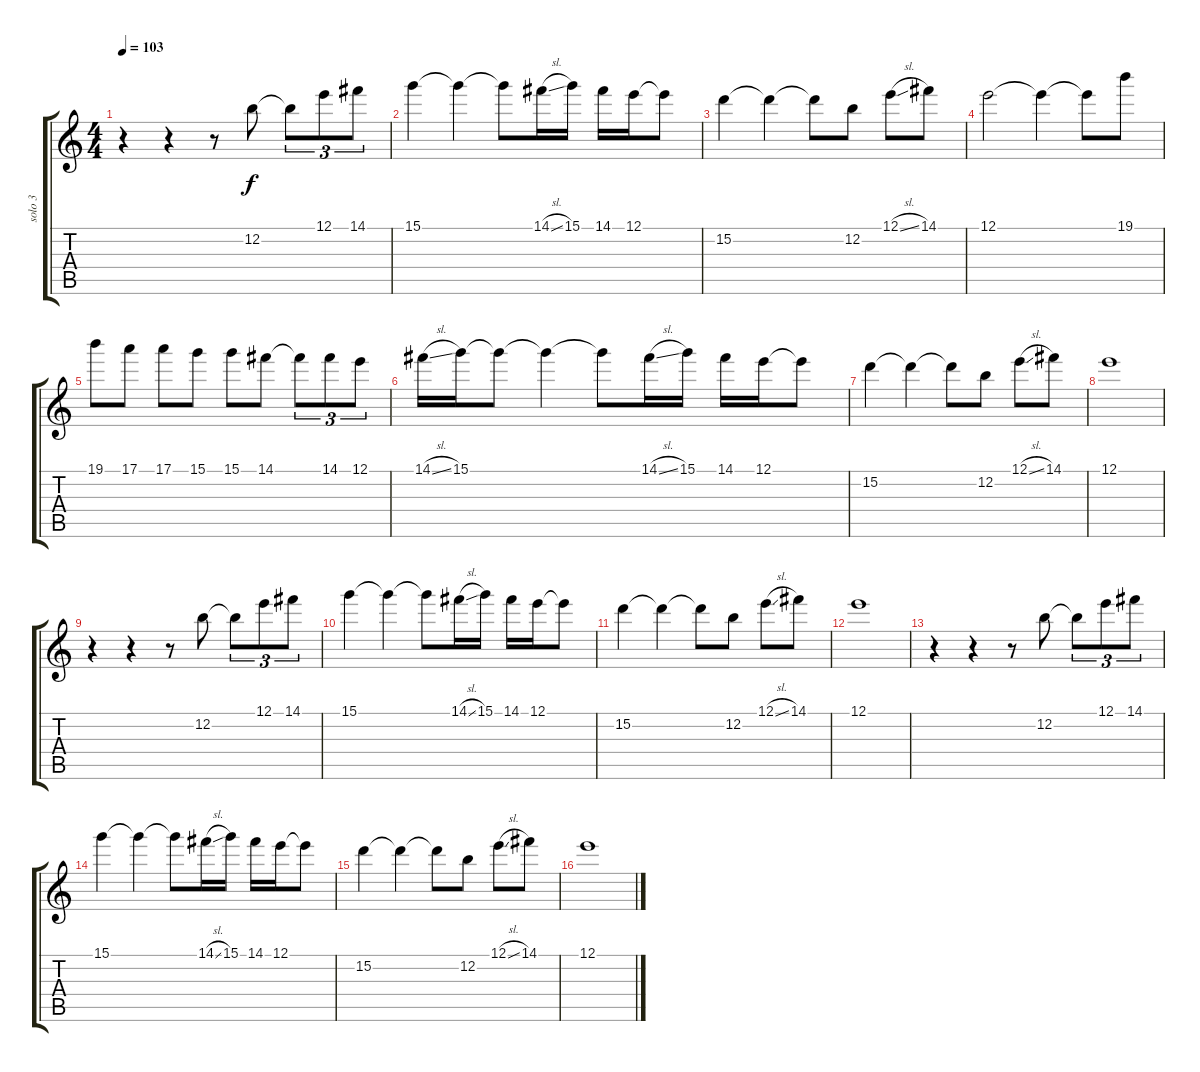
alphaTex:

\track ("solo 3" "solo 3") {instrument acousticguitarsteel}
\staff {score tabs}
\tuning (E4 B3 G3 D3 A2 E2) {hide}
\ts (4 4)
\tempo 103
\clef g2
\ks c
r.4{dy f} r.4 r.8 12.2.8 12.2{t}.8{tu (3 2)} 12.1.8{tu (3 2)} 14.1.8{tu (3 2)} |
15.1.4 15.1{t}.4 15.1{t}.8 14.1{sl}.16 15.1.16 14.1.16 12.1.16 12.1{t}.8 |
15.2.4 15.2{t}.4 15.2{t}.8 12.2.8 12.1{sl}.8 14.1.8 |
12.1.2 12.1{t}.4 12.1{t}.8 19.1.8 |
19.1.8 17.1.8 17.1.8 15.1.8 15.1.8 14.1.8 14.1{t}.8{tu (3 2)} 14.1.8{tu (3 2)} 12.1.8{tu (3 2)} |
14.1{sl}.16 15.1.16 15.1{t}.8 15.1{t}.4 15.1{t}.8 14.1{sl}.16 15.1.16 14.1.16 12.1.16 12.1{t}.8 |
15.2.4 15.2{t}.4 15.2{t}.8 12.2.8 12.1{sl}.8 14.1.8 |
12.1.1 |
r.4 r.4 r.8 12.2.8 12.2{t}.8{tu (3 2)} 12.1.8{tu (3 2)} 14.1.8{tu (3 2)} |
15.1.4 15.1{t}.4 15.1{t}.8 14.1{sl}.16 15.1.16 14.1.16 12.1.16 12.1{t}.8 |
15.2.4 15.2{t}.4 15.2{t}.8 12.2.8 12.1{sl}.8 14.1.8 |
12.1.1 |
r.4 r.4 r.8 12.2.8 12.2{t}.8{tu (3 2)} 12.1.8{tu (3 2)} 14.1.8{tu (3 2)} |
15.1.4 15.1{t}.4 15.1{t}.8 14.1{sl}.16 15.1.16 14.1.16 12.1.16 12.1{t}.8 |
15.2.4 15.2{t}.4 15.2{t}.8 12.2.8 12.1{sl}.8 14.1.8 |
12.1.1
